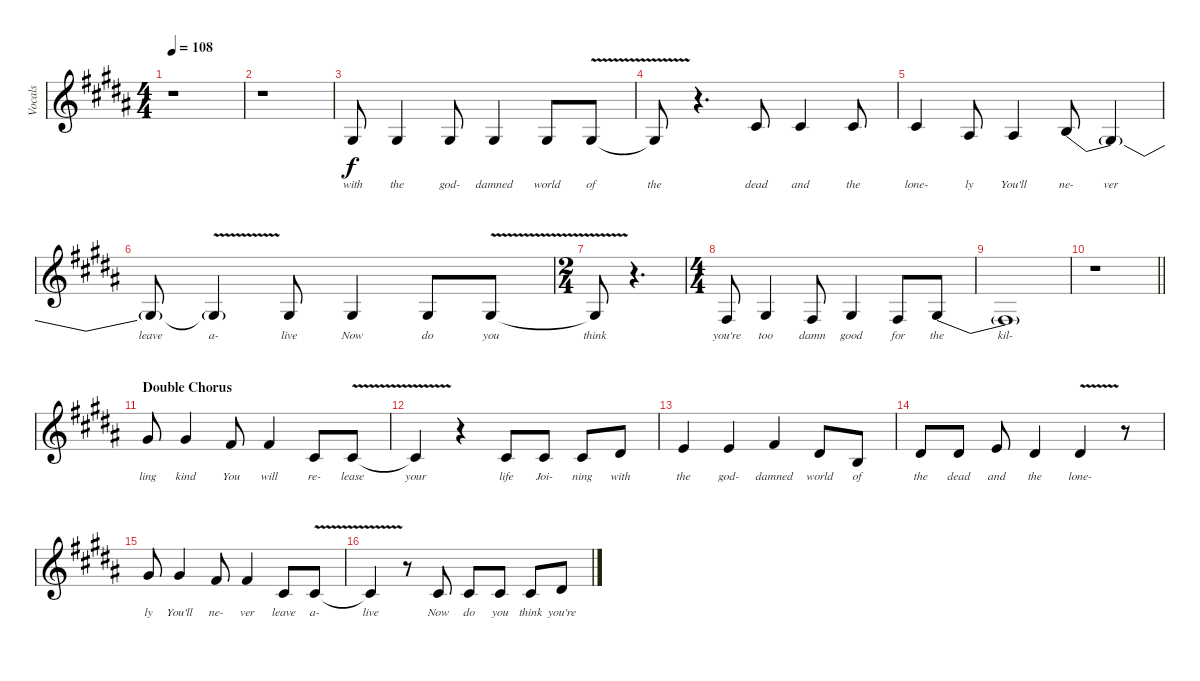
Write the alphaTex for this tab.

\track ("Vocals" "Vocals") {instrument lead6voice}
\staff {score}
\tuning (Eb4 Bb3 Gb3 Db3 Ab2 Db2) {hide}
\ts (4 4)
\tempo 108
\clef g2
\ks b
r.1{dy f} |
r.1 |
2.3.8{lyrics (0 "with") lyrics (1 "") lyrics (2 "") lyrics (3 "") lyrics (4 "")} 2.3.4{lyrics (0 "the") lyrics (1 "") lyrics (2 "") lyrics (3 "") lyrics (4 "")} 2.3.8{lyrics (0 "god-") lyrics (1 "") lyrics (2 "") lyrics (3 "") lyrics (4 "")} 2.3{be (custom 0 0 15 0 25 6 60 6)}.4{lyrics (0 "damned") lyrics (1 "") lyrics (2 "") lyrics (3 "") lyrics (4 "")} 2.3.8{lyrics (0 "world") lyrics (1 "") lyrics (2 "") lyrics (3 "") lyrics (4 "")} 2.3{v}.8{lyrics (0 "of") lyrics (1 "") lyrics (2 "") lyrics (3 "") lyrics (4 "")} |
2.3{t}.8{lyrics (0 "the") lyrics (1 "") lyrics (2 "") lyrics (3 "") lyrics (4 "")} r.4{d} 3.2.8{lyrics (0 "dead") lyrics (1 "") lyrics (2 "") lyrics (3 "") lyrics (4 "")} 3.2.4{lyrics (0 "and") lyrics (1 "") lyrics (2 "") lyrics (3 "") lyrics (4 "")} 3.2.8{lyrics (0 "the") lyrics (1 "") lyrics (2 "") lyrics (3 "") lyrics (4 "")} |
3.2{be (custom 0 0 15 0 25 4 60 4)}.4{lyrics (0 "lone-") lyrics (1 "") lyrics (2 "") lyrics (3 "") lyrics (4 "")} 4.3.8{lyrics (0 "ly") lyrics (1 "") lyrics (2 "") lyrics (3 "") lyrics (4 "")} 4.3.4{lyrics (0 "You'll") lyrics (1 "") lyrics (2 "") lyrics (3 "") lyrics (4 "")} 2.3{be (custom 0 6 10 6 20 4 30 4 40 0 60 0)}.8{lyrics (0 "ne-") lyrics (1 "") lyrics (2 "") lyrics (3 "") lyrics (4 "")} 2.3{t}.4{lyrics (0 "ver") lyrics (1 "") lyrics (2 "") lyrics (3 "") lyrics (4 "")} |
2.3{t}.8{lyrics (0 "leave") lyrics (1 "") lyrics (2 "") lyrics (3 "") lyrics (4 "")} 2.3{v t}.4{lyrics (0 "a-") lyrics (1 "") lyrics (2 "") lyrics (3 "") lyrics (4 "")} 2.3.8{lyrics (0 "live") lyrics (1 "") lyrics (2 "") lyrics (3 "") lyrics (4 "")} 2.3{be (custom 0 0 15 0 25 6 60 6)}.4{lyrics (0 "Now") lyrics (1 "") lyrics (2 "") lyrics (3 "") lyrics (4 "")} 2.3.8{lyrics (0 "do") lyrics (1 "") lyrics (2 "") lyrics (3 "") lyrics (4 "")} 2.3{v}.8{lyrics (0 "you") lyrics (1 "") lyrics (2 "") lyrics (3 "") lyrics (4 "")} |
\ts (2 4)
2.3{t}.8{lyrics (0 "think") lyrics (1 "") lyrics (2 "") lyrics (3 "") lyrics (4 "")} r.4{d} |
\ts (4 4)
5.4.8{lyrics (0 "you're") lyrics (1 "") lyrics (2 "") lyrics (3 "") lyrics (4 "")} 5.4{be (custom 0 4 25 4 35 0 60 0)}.4{lyrics (0 "too") lyrics (1 "") lyrics (2 "") lyrics (3 "") lyrics (4 "")} 5.4.8{lyrics (0 "damn") lyrics (1 "") lyrics (2 "") lyrics (3 "") lyrics (4 "")} 5.4{be (custom 0 4 25 4 35 0 60 0)}.4{lyrics (0 "good") lyrics (1 "") lyrics (2 "") lyrics (3 "") lyrics (4 "")} 5.4.8{lyrics (0 "for") lyrics (1 "") lyrics (2 "") lyrics (3 "") lyrics (4 "")} 5.4{be (custom 0 4 5 4 10 0 60 0)}.8{lyrics (0 "the") lyrics (1 "") lyrics (2 "") lyrics (3 "") lyrics (4 "")} |
5.4{t}.1{lyrics (0 "kil-") lyrics (1 "") lyrics (2 "") lyrics (3 "") lyrics (4 "")} |
\barLineRight lightlight
r.1 |
\section ("" "Double Chorus")
5.1.8{lyrics (0 "ling") lyrics (1 "") lyrics (2 "") lyrics (3 "") lyrics (4 "")} 3.1{be (custom 0 4 25 4 35 0 60 0)}.4{lyrics (0 "kind") lyrics (1 "") lyrics (2 "") lyrics (3 "") lyrics (4 "")} 3.1.8{lyrics (0 "You") lyrics (1 "") lyrics (2 "") lyrics (3 "") lyrics (4 "")} 3.1.4{lyrics (0 "will") lyrics (1 "") lyrics (2 "") lyrics (3 "") lyrics (4 "")} 3.2.8{lyrics (0 "re-") lyrics (1 "") lyrics (2 "") lyrics (3 "") lyrics (4 "")} 3.2{v}.8{lyrics (0 "lease") lyrics (1 "") lyrics (2 "") lyrics (3 "") lyrics (4 "")} |
3.2{t}.4{lyrics (0 "your") lyrics (1 "") lyrics (2 "") lyrics (3 "") lyrics (4 "")} r.4 3.2.8{lyrics (0 "life") lyrics (1 "") lyrics (2 "") lyrics (3 "") lyrics (4 "")} 3.2.8{lyrics (0 "Joi-") lyrics (1 "") lyrics (2 "") lyrics (3 "") lyrics (4 "")} 3.2.8{lyrics (0 "ning") lyrics (1 "") lyrics (2 "") lyrics (3 "") lyrics (4 "")} 5.2.8{lyrics (0 "with") lyrics (1 "") lyrics (2 "") lyrics (3 "") lyrics (4 "")} |
6.2.4{lyrics (0 "the") lyrics (1 "") lyrics (2 "") lyrics (3 "") lyrics (4 "")} 6.2.4{lyrics (0 "god-") lyrics (1 "") lyrics (2 "") lyrics (3 "") lyrics (4 "")} 6.2{be (custom 0 4 25 4 35 0 60 0)}.4{lyrics (0 "damned") lyrics (1 "") lyrics (2 "") lyrics (3 "") lyrics (4 "")} 5.2.8{lyrics (0 "world") lyrics (1 "") lyrics (2 "") lyrics (3 "") lyrics (4 "")} 5.3.8{lyrics (0 "of") lyrics (1 "") lyrics (2 "") lyrics (3 "") lyrics (4 "")} |
5.2.8{lyrics (0 "the") lyrics (1 "") lyrics (2 "") lyrics (3 "") lyrics (4 "")} 5.2.8{lyrics (0 "dead") lyrics (1 "") lyrics (2 "") lyrics (3 "") lyrics (4 "")} 6.2.8{lyrics (0 "and") lyrics (1 "") lyrics (2 "") lyrics (3 "") lyrics (4 "")} 3.2{be (custom 0 4 25 4 35 0 60 0)}.4{lyrics (0 "the") lyrics (1 "") lyrics (2 "") lyrics (3 "") lyrics (4 "")} 5.2{v}.4{lyrics (0 "lone-") lyrics (1 "") lyrics (2 "") lyrics (3 "") lyrics (4 "")} r.8 |
5.1.8{lyrics (0 "ly") lyrics (1 "") lyrics (2 "") lyrics (3 "") lyrics (4 "")} 3.1{be (custom 0 4 25 4 35 0 60 0)}.4{lyrics (0 "You'll") lyrics (1 "") lyrics (2 "") lyrics (3 "") lyrics (4 "")} 3.1.8{lyrics (0 "ne-") lyrics (1 "") lyrics (2 "") lyrics (3 "") lyrics (4 "")} 3.1.4{lyrics (0 "ver") lyrics (1 "") lyrics (2 "") lyrics (3 "") lyrics (4 "")} 3.2.8{lyrics (0 "leave") lyrics (1 "") lyrics (2 "") lyrics (3 "") lyrics (4 "")} 3.2{v}.8{lyrics (0 "a-") lyrics (1 "") lyrics (2 "") lyrics (3 "") lyrics (4 "")} |
3.2{t}.4{lyrics (0 "live") lyrics (1 "") lyrics (2 "") lyrics (3 "") lyrics (4 "")} r.8 3.2.8{lyrics (0 "Now") lyrics (1 "") lyrics (2 "") lyrics (3 "") lyrics (4 "")} 3.2.8{lyrics (0 "do") lyrics (1 "") lyrics (2 "") lyrics (3 "") lyrics (4 "")} 3.2.8{lyrics (0 "you") lyrics (1 "") lyrics (2 "") lyrics (3 "") lyrics (4 "")} 3.2.8{lyrics (0 "think") lyrics (1 "") lyrics (2 "") lyrics (3 "") lyrics (4 "")} 5.2.8{lyrics (0 "you're") lyrics (1 "") lyrics (2 "") lyrics (3 "") lyrics (4 "")}
